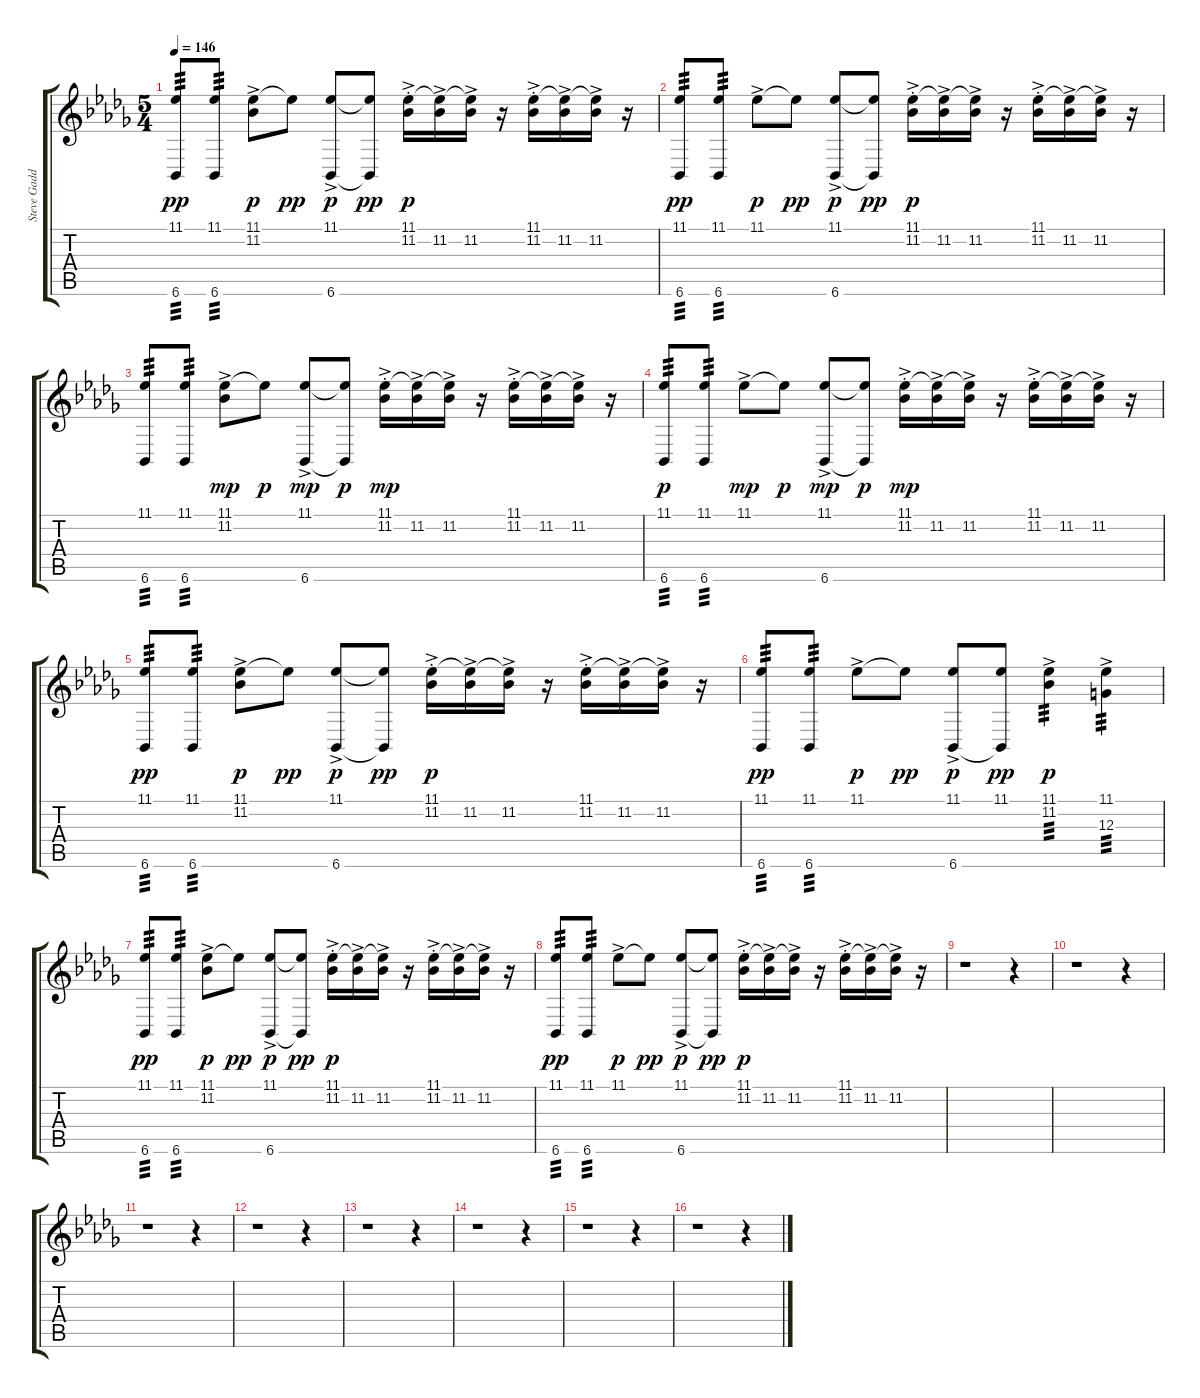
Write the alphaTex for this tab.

\track ("Steve Gadd Drums" "Steve Gadd") {instrument melodictom}
\staff {score tabs}
\tuning (E4 B3 G3 D3 A2 E2) {hide}
\ts (5 4)
\tempo 146
\clef g2
\ks db
(11.1 6.6).8{tp 3 dy pp} (11.1 6.6).8{tp 3} (11.1{ac} 11.2{ac}).8{dy p} 11.1{t}.8{dy pp} (11.1{ac} 6.6{ac}).8{dy p} (11.1{t} 6.6{t}).8{dy pp} (11.1{ac st} 11.2{ac st}).16{dy p} (11.1{t} 11.2{ac}).16 (11.1{t} 11.2{ac}).16 r.16 (11.1{ac st} 11.2{ac st}).16 (11.1{t} 11.2{ac}).16 (11.1{t} 11.2{ac}).16 r.16 |
(11.1 6.6).8{tp 3 dy pp} (11.1 6.6).8{tp 3} 11.1{ac}.8{dy p} 11.1{t}.8{dy pp} (11.1{ac} 6.6{ac}).8{dy p} (11.1{t} 6.6{t}).8{dy pp} (11.1{ac st} 11.2{ac st}).16{dy p} (11.1{t} 11.2{ac}).16 (11.1{t} 11.2{ac}).16 r.16 (11.1{ac st} 11.2{ac st}).16 (11.1{t} 11.2{ac}).16 (11.1{t} 11.2{ac}).16 r.16 |
(11.1 6.6).8{tp 3} (11.1 6.6).8{tp 3} (11.1{ac} 11.2{ac}).8{dy mp} 11.1{t}.8{dy p} (11.1{ac} 6.6{ac}).8{dy mp} (11.1{t} 6.6{t}).8{dy p} (11.1{ac st} 11.2{ac st}).16{dy mp} (11.1{t} 11.2{ac}).16 (11.1{t} 11.2{ac}).16 r.16 (11.1{ac st} 11.2{ac st}).16 (11.1{t} 11.2{ac}).16 (11.1{t} 11.2{ac}).16 r.16 |
(11.1 6.6).8{tp 3 dy p} (11.1 6.6).8{tp 3} 11.1{ac}.8{dy mp} 11.1{t}.8{dy p} (11.1{ac} 6.6{ac}).8{dy mp} (11.1{t} 6.6{t}).8{dy p} (11.1{ac st} 11.2{ac st}).16{dy mp} (11.1{t} 11.2{ac}).16 (11.1{t} 11.2{ac}).16 r.16 (11.1{ac st} 11.2{ac st}).16 (11.1{t} 11.2{ac}).16 (11.1{t} 11.2{ac}).16 r.16 |
(11.1 6.6).8{tp 3 dy pp} (11.1 6.6).8{tp 3} (11.1{ac} 11.2{ac}).8{dy p} 11.1{t}.8{dy pp} (11.1{ac} 6.6{ac}).8{dy p} (11.1{t} 6.6{t}).8{dy pp} (11.1{ac st} 11.2{ac st}).16{dy p} (11.1{t} 11.2{ac}).16 (11.1{t} 11.2{ac}).16 r.16 (11.1{ac st} 11.2{ac st}).16 (11.1{t} 11.2{ac}).16 (11.1{t} 11.2{ac}).16 r.16 |
(11.1 6.6).8{tp 3 dy pp} (11.1 6.6).8{tp 3} 11.1{ac}.8{dy p} 11.1{t}.8{dy pp} (11.1{ac} 6.6{ac}).8{dy p} (11.1 6.6{t}).8{dy pp} (11.1 11.2{ac}).4{tp 3 dy p} (11.1 12.3{ac}).4{tp 3} |
(11.1 6.6).8{tp 3 dy pp} (11.1 6.6).8{tp 3} (11.1{ac} 11.2{ac}).8{dy p} 11.1{t}.8{dy pp} (11.1{ac} 6.6{ac}).8{dy p} (11.1{t} 6.6{t}).8{dy pp} (11.1{ac st} 11.2{ac st}).16{dy p} (11.1{t} 11.2{ac}).16 (11.1{t} 11.2{ac}).16 r.16 (11.1{ac st} 11.2{ac st}).16 (11.1{t} 11.2{ac}).16 (11.1{t} 11.2{ac}).16 r.16 |
(11.1 6.6).8{tp 3 dy pp} (11.1 6.6).8{tp 3} 11.1{ac}.8{dy p} 11.1{t}.8{dy pp} (11.1{ac} 6.6{ac}).8{dy p} (11.1{t} 6.6{t}).8{dy pp} (11.1{ac st} 11.2{ac st}).16{dy p} (11.1{t} 11.2{ac}).16 (11.1{t} 11.2{ac}).16 r.16 (11.1{ac st} 11.2{ac st}).16 (11.1{t} 11.2{ac}).16 (11.1{t} 11.2{ac}).16 r.16 |
r.1 r.4 |
r.1 r.4 |
r.1 r.4 |
r.1 r.4 |
r.1 r.4 |
r.1 r.4 |
r.1 r.4 |
r.1 r.4
